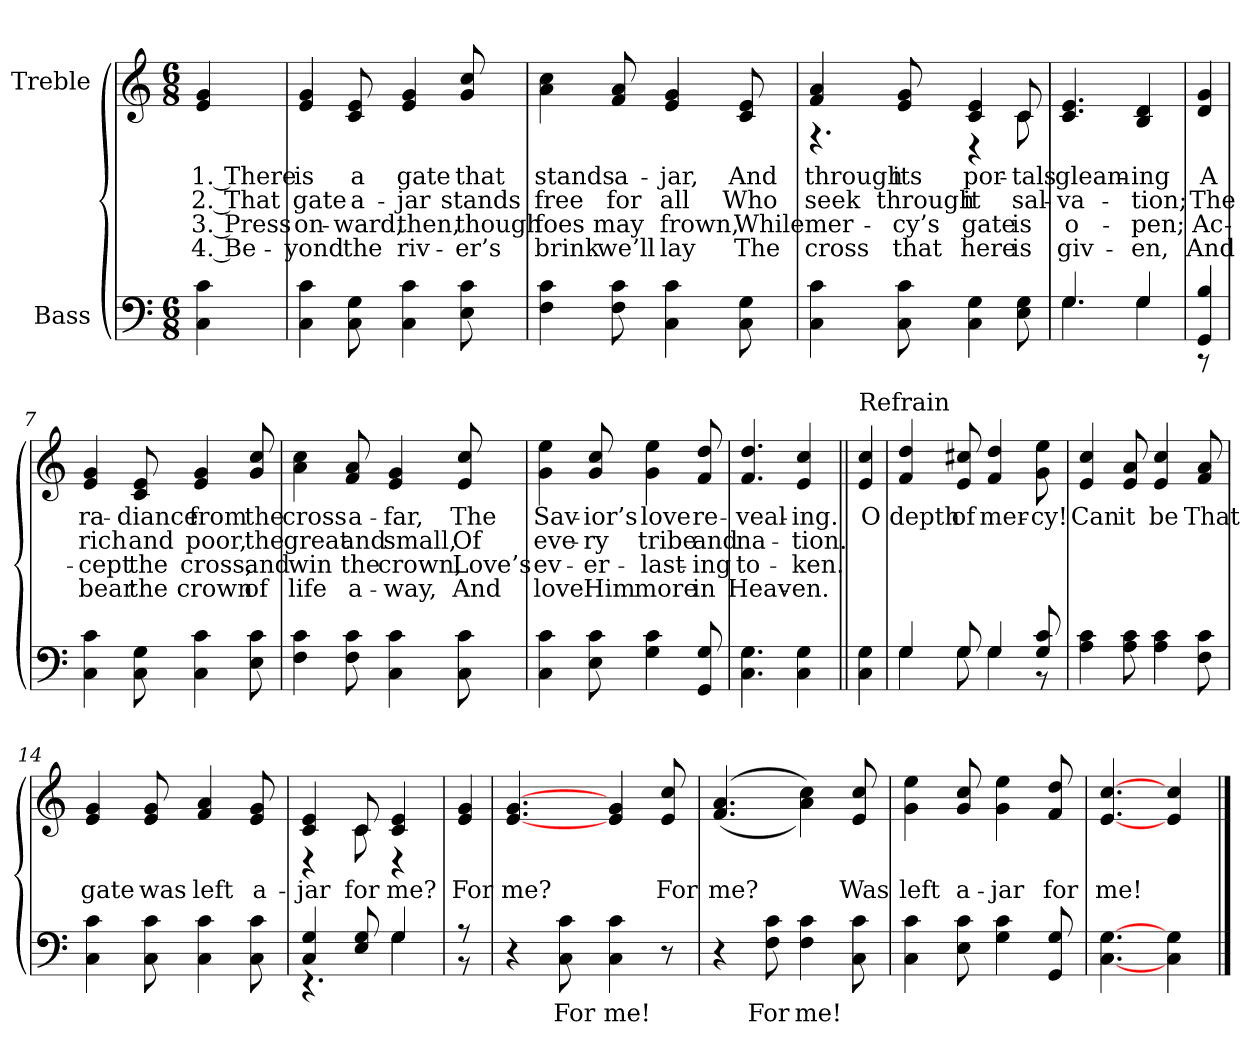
**kern	**text	**kern	**text	**text	**text	**text
*part2	*part2	*part1	*part1	*part1	*part1	*part1
*staff2	*staff2	*staff1	*staff1	*staff1	*staff1	*staff1
*I"Bass	*	*I"Treble	*	*	*	*
*clefF4	*	*clefG2	*	*	*	*
*k[]	*	*k[]	*	*	*	*
*C:	*	*C:	*	*	*	*
*M6/8	*	*M6/8	*	*	*	*
*MM83	*	*MM83	*	*	*	*
=1	=1	=1	=1	=1	=1	=1
8C 8cJ	.	8e 8gJ	-1. There	-2. That	-3. Press	-4. Be-
=2	=2	=2	=2	=2	=2	=2
4C 4c	.	4e 4g	-is	-gate	-on-	-yond
8C 8G	.	8c 8e	-a	-a-	-ward,	-the
4C 4c	.	4e 4g	-gate	-jar	-then,	-riv-
8E 8c	.	8g 8cc	-that	-stands	-though	-er’s
=3	=3	=3	=3	=3	=3	=3
4F 4c	.	4a 4cc	-stands	-free	-foes	-brink
8F 8c	.	8f 8a	-a-	-for	-may	-we’ll
4C 4c	.	4e 4g	-jar,	-all	-frown,	-lay
8C 8G	.	8c 8e	-And	-Who	-While	-The
=4	=4	=4	=4	=4	=4	=4
*	*	*^	*	*	*	*
4C 4c	.	4f 4a	4.r	-through	-seek	-mer-	-cross
8C 8c	.	8e 8g	.	-its	-through	-cy’s	-that
4C 4G	.	4c 4e	4r	-por-	-it	-gate	-here
8E 8G	.	8c	8c	-tals	-sal-	-is	-is
*	*	*v	*v	*	*	*	*
=5	=5	=5	=5	=5	=5	=5
*^	*	*	*	*	*	*
4.G	4.G	.	4.c 4.e	-gleam-	-va-	-o-	-giv-
4G	4G	.	4B 4d	-ing	-tion;	-pen;	-en,
=6	=6	=6	=6	=6	=6	=6	=6
8GG 8BJ	8r	.	8d 8gJ	-A	-The	-Ac-	-And
*v	*v	*	*	*	*	*	*
=7	=7	=7	=7	=7	=7	=7
4C 4c	.	4e 4g	-ra-	-rich	-cept	-bear
8C 8G	.	8c 8e	-diance	-and	-the	-the
4C 4c	.	4e 4g	-from	-poor,	-cross,	-crown
8E 8c	.	8g 8cc	-the	-the	-and	-of
=8	=8	=8	=8	=8	=8	=8
4F 4c	.	4a 4cc	-cross	-great	-win	-life
8F 8c	.	8f 8a	-a-	-and	-the	-a-
4C 4c	.	4e 4g	-far,	-small,	-crown,	-way,
8C 8c	.	8e 8cc	-The	-Of	-Love’s	-And
=9	=9	=9	=9	=9	=9	=9
4C 4c	.	4g 4ee	-Sav-	-eve-	-ev-	-love
8E 8c	.	8g 8cc	-ior’s	-ry	-er-	-Him
4G 4c	.	4g 4ee	-love	-tribe	-last-	-more
8GG 8G	.	8f 8dd	-re-	-and	-ing	-in
=10	=10	=10	=10	=10	=10	=10
4.C 4.G	.	4.f 4.dd	-veal-	-na-	-to-	-Heav-
4C 4G	.	4e 4cc	-ing.	-tion.	-ken.	-en.
=11||	=11||	=11||	=11||	=11||	=11||	=11||
!	!	!LO:TX:a:t=Refrain	!	!	!	!
8C 8GJ	.	8e 8ccJ	-O	.	.	.
=12	=12	=12	=12	=12	=12	=12
*^	*	*	*	*	*	*
4G	4G	.	4f 4dd	-depth	.	.	.
8G	8G	.	8e 8cc#	-of	.	.	.
4G	4G	.	4f 4dd	-mer-	.	.	.
8G 8c	8r	.	8g 8ee	-cy!	.	.	.
*v	*v	*	*	*	*	*	*
=13	=13	=13	=13	=13	=13	=13
4A 4c	.	4e 4cc	-Can	.	.	.
8A 8c	.	8e 8a	-it	.	.	.
4A 4c	.	4e 4cc	-be	.	.	.
8F 8c	.	8f 8a	-That	.	.	.
=14	=14	=14	=14	=14	=14	=14
4C 4c	.	4e 4g	-gate	.	.	.
8C 8c	.	8e 8g	-was	.	.	.
4C 4c	.	4f 4a	-left	.	.	.
8C 8c	.	8e 8g	-a-	.	.	.
=15	=15	=15	=15	=15	=15	=15
*^	*	*^	*	*	*	*
4C 4G	4.r	.	4c 4e	4r	-jar	.	.	.
8E 8G	.	.	8c	8c	-for	.	.	.
4G	4G	.	4c 4e	4r	-me?	.	.	.
*	*	*	*v	*v	*	*	*	*
=16	=16	=16	=16	=16	=16	=16	=16
8r	8r	.	8e 8gJ	-For	.	.	.
*v	*v	*	*	*	*	*	*
=17	=17	=17	=17	=17	=17	=17
4r	.	[4.e [4.g	-me?	.	.	.
8C 8c	-For	.	.	.	.	.
4C 4c	-me!	4e 4g	.	.	.	.
8r	.	8e 8cc	-For	.	.	.
=18	=18	=18	=18	=18	=18	=18
4r	.	((4.f 4.a	-me?	.	.	.
8F 8c	-For	.	.	.	.	.
4F 4c	-me!	4a 4cc))	.	.	.	.
8C 8c	.	8e 8cc	-Was	.	.	.
=19	=19	=19	=19	=19	=19	=19
4C 4c	.	4g 4ee	-left	.	.	.
8E 8c	.	8g 8cc	-a-	.	.	.
4G 4c	.	4g 4ee	-jar	.	.	.
8GG 8G	.	8f 8dd	-for	.	.	.
=20	=20	=20	=20	=20	=20	=20
[4.C [4.G	.	[4.e [4.cc	-me!	.	.	.
4C 4G	.	4e 4cc	.	.	.	.
==	==	==	==	==	==	==
*-	*-	*-	*-	*-	*-	*-
